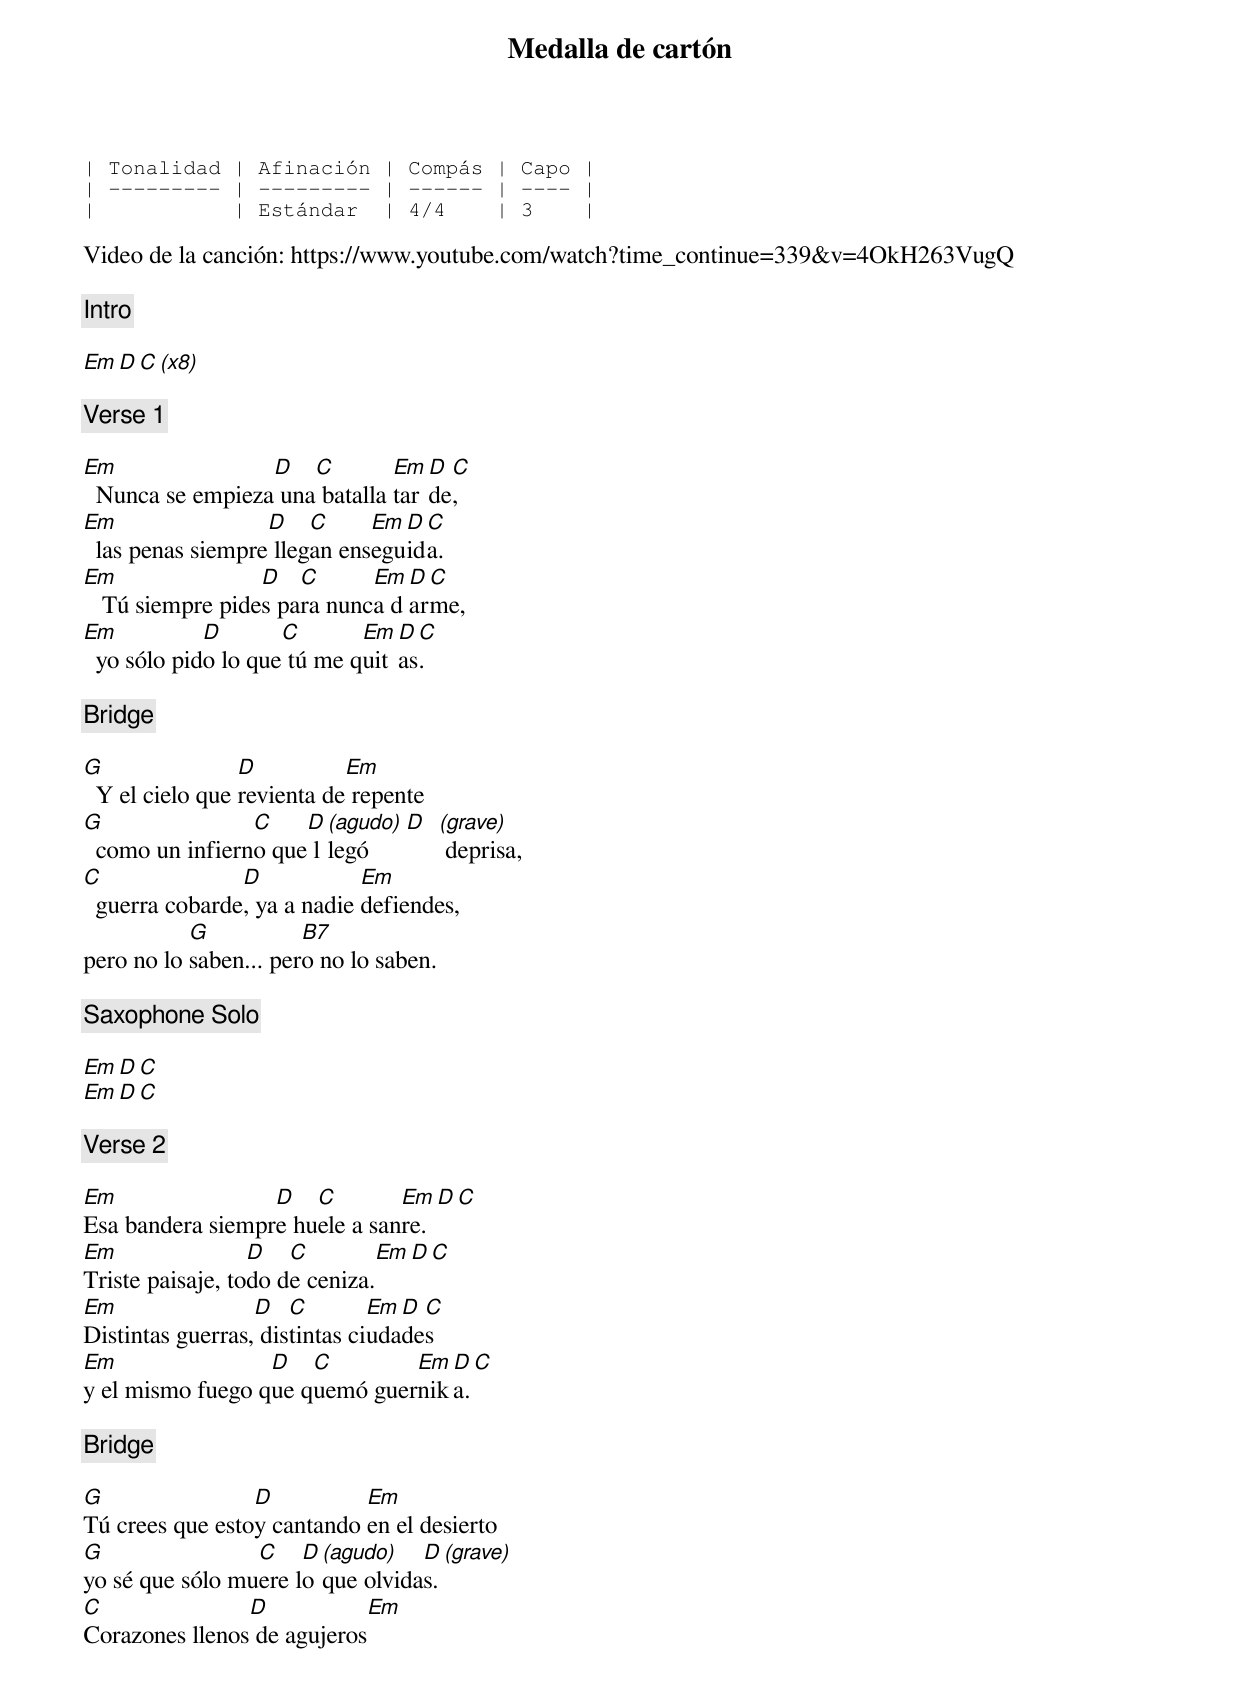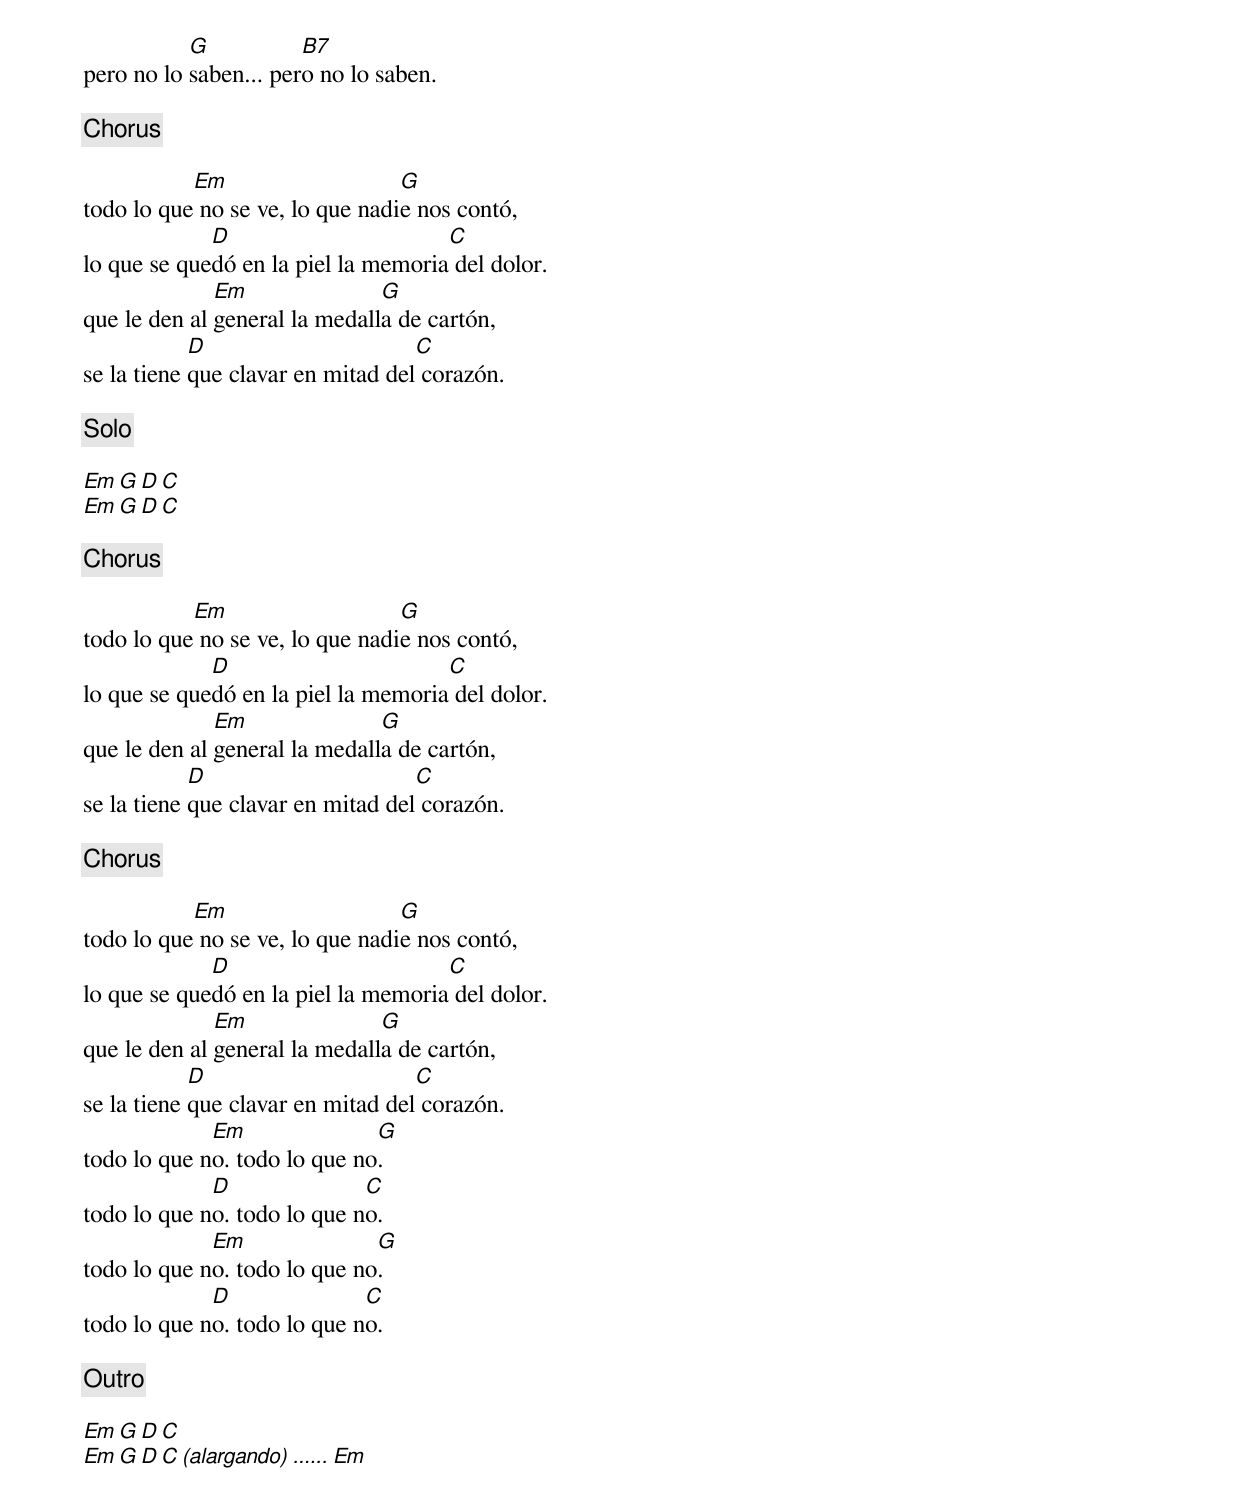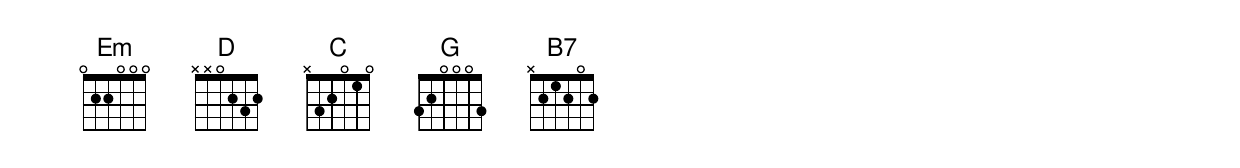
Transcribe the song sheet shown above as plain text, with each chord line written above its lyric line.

Medalla de cartón

| Tonalidad | Afinación | Compás | Capo |
| --------- | --------- | ------ | ---- |
|           | Estándar  | 4/4    | 3    |

Video de la canción: https://www.youtube.com/watch?time_continue=339&v=4OkH263VugQ

[Intro]

Em D C (x8)

[Verse 1]

Em                D   C        Em D C
  Nunca se empieza una batalla tarde,
Em                 D    C     Em D C
  las penas siempre llegan enseguida.
Em                D   C      Em D C
   Tú siempre pides para nunca darme,
Em           D       C       Em D C
  yo sólo pido lo que tú me quitas.

[Bridge]

G                D          Em
  Y el cielo que revienta de repente
G                C    D (agudo)   D (grave)
  como un infierno que llegó         deprisa,
C               D            Em
  guerra cobarde, ya a nadie defiendes,
           G           B7
pero no lo saben... pero no lo saben.

[Saxophone Solo]

Em  D C
Em  D C

[Verse 2]

Em                D   C        Em D C
Esa bandera siempre huele a sanre.
Em                D   C        Em D C
Triste paisaje, todo de ceniza.
Em                D   C        Em D C
Distintas guerras, distintas ciudades
Em                D   C        Em D C
y el mismo fuego que quemó guernika.

[Bridge]

G                D          Em
Tú crees que estoy cantando en el desierto
G                C    D (agudo)   D (grave)
yo sé que sólo muere lo que olvidas.
C               D            Em
Corazones llenos de agujeros
           G           B7
pero no lo saben... pero no lo saben.

[Chorus]

           Em                    G
todo lo que no se ve, lo que nadie nos contó,
             D                       C
lo que se quedó en la piel la memoria del dolor.
              Em               G
que le den al general la medalla de cartón,
            D                      C
se la tiene que clavar en mitad del corazón.

[Solo]

Em G D C
Em G D C

[Chorus]

           Em                    G
todo lo que no se ve, lo que nadie nos contó,
             D                       C
lo que se quedó en la piel la memoria del dolor.
              Em               G
que le den al general la medalla de cartón,
            D                      C
se la tiene que clavar en mitad del corazón.

[Chorus]

           Em                    G
todo lo que no se ve, lo que nadie nos contó,
             D                       C
lo que se quedó en la piel la memoria del dolor.
              Em               G
que le den al general la medalla de cartón,
            D                      C
se la tiene que clavar en mitad del corazón.
             Em               G
todo lo que no. todo lo que no.
             D               C
todo lo que no. todo lo que no.
             Em               G
todo lo que no. todo lo que no.
             D               C
todo lo que no. todo lo que no.

[Outro]

Em G D C
Em G D C (alargando) ...... Em
